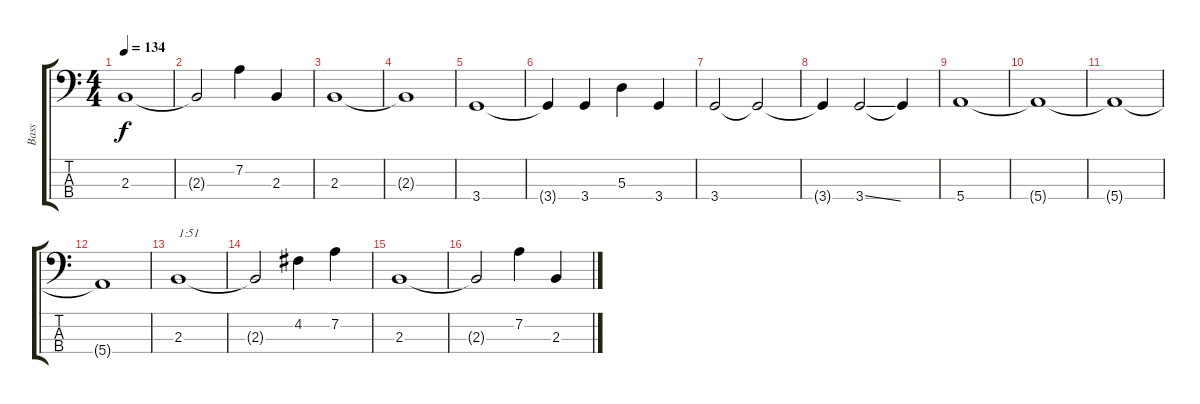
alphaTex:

\track ("Bass" "Bass") {instrument electricbasspick}
\staff {score tabs}
\tuning (G2 D2 A1 E1) {hide}
\ts (4 4)
\tempo 134
\clef f4
\ks c
2.3.1{dy f} |
2.3{t}.2 7.2.4 2.3.4 |
2.3.1 |
2.3{t}.1 |
3.4.1 |
3.4{t}.4 3.4.4 5.3.4 3.4.4 |
3.4.2 3.4{t}.2 |
3.4{t}.4 3.4{ss}.2 3.4{t}.4 |
5.4.1 |
5.4{t}.1 |
5.4{t}.1 |
5.4{t}.1 |
2.3.1{txt "1:51"} |
2.3{t}.2 4.2.4 7.2.4 |
2.3.1 |
2.3{t}.2 7.2.4 2.3.4
